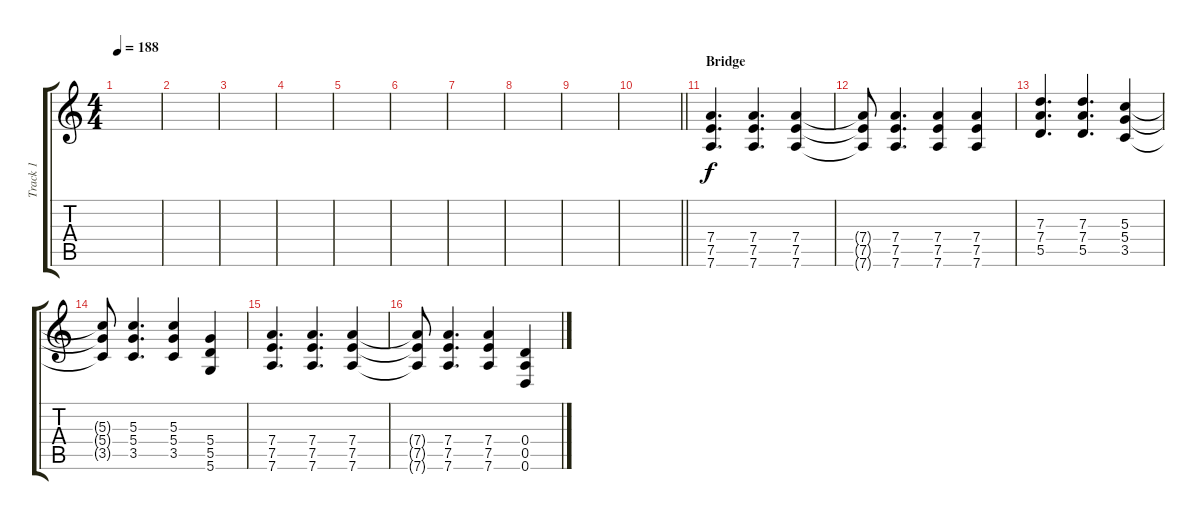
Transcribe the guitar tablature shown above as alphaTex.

\track ("Track 1" "Track 1") {instrument overdrivenguitar}
\staff {score tabs}
\tuning (E4 B3 G3 D3 A2 D2) {hide}
\ts (4 4)
\tempo 188
\clef g2
\ks c
|
|
|
|
|
|
|
|
|
\barLineRight lightlight
|
\section ("" "Bridge")
(7.4 7.5 7.6).4{d} (7.4 7.5 7.6).4{d} (7.4 7.5 7.6).4 |
(7.4{t} 7.5{t} 7.6{t}).8 (7.4 7.5 7.6).4{d} (7.4 7.5 7.6).4 (7.4 7.5 7.6).4 |
(7.3 7.4 5.5).4{d} (7.3 7.4 5.5).4{d} (5.3 5.4 3.5).4 |
(5.3{t} 5.4{t} 3.5{t}).8 (5.3 5.4 3.5).4{d} (5.3 5.4 3.5).4 (5.4 5.5 5.6).4 |
(7.4 7.5 7.6).4{d} (7.4 7.5 7.6).4{d} (7.4 7.5 7.6).4 |
(7.4{t} 7.5{t} 7.6{t}).8 (7.4 7.5 7.6).4{d} (7.4 7.5 7.6).4 (0.4 0.5 0.6).4
